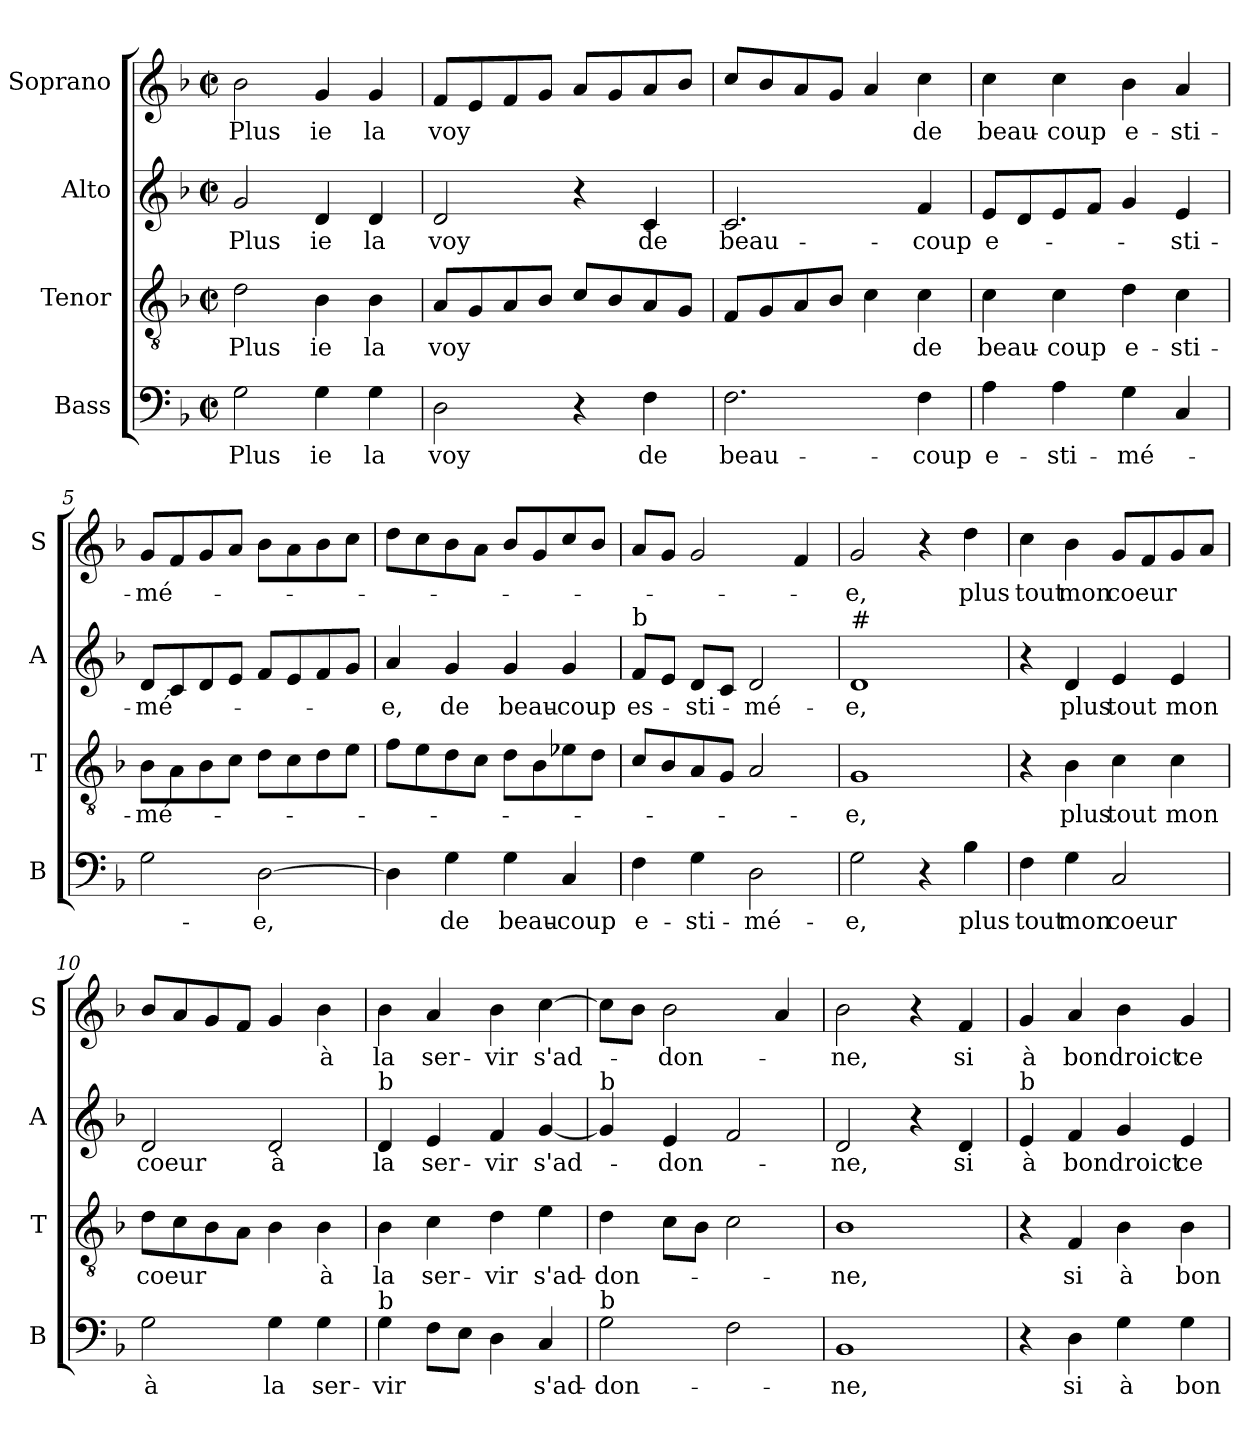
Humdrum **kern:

**kern	**text	**kern	**text	**kern	**text	**kern	**text
*part4	*part4	*part3	*part3	*part2	*part2	*part1	*part1
*staff4	*staff4	*staff3	*staff3	*staff2	*staff2	*staff1	*staff1
*I"Bass	*	*I"Tenor	*	*I"Alto	*	*I"Soprano	*
*I'B	*	*I'T	*	*I'A	*	*I'S	*
*clefF4	*	*clefGv2	*	*clefG2	*	*clefG2	*
*k[b-]	*	*k[b-]	*	*k[b-]	*	*k[b-]	*
*F:	*	*F:	*	*F:	*	*F:	*
*M2/2	*	*M2/2	*	*M2/2	*	*M2/2	*
*met(c|)	*	*met(c|)	*	*met(c|)	*	*met(c|)	*
=1	=1	=1	=1	=1	=1	=1	=1
!	!LO:LY:b	!	!LO:LY:b	!	!LO:LY:b	!	!LO:LY:b
2G\	Plus	2d\	Plus	2g/	Plus	2b-\	Plus
!	!LO:LY:b	!	!LO:LY:b	!	!LO:LY:b	!	!LO:LY:b
4G\	ie	4B-\	ie	4d/	ie	4g/	ie
!	!LO:LY:b	!	!LO:LY:b	!	!LO:LY:b	!	!LO:LY:b
4G\	la	4B-\	la	4d/	la	4g/	la
=2	=2	=2	=2	=2	=2	=2	=2
!	!LO:LY:b	!	!LO:LY:b	!	!LO:LY:b	!	!LO:LY:b
2D\	voy	8A/L	voy	2d/	voy	8f/L	voy
.	.	8G/	.	.	.	8e/	.
.	.	8A/	.	.	.	8f/	.
.	.	8B-/J	.	.	.	8g/J	.
4r	.	8c/L	.	4r	.	8a/L	.
.	.	8B-/	.	.	.	8g/	.
!	!LO:LY:b	!	!	!	!LO:LY:b	!	!
4F\	de	8A/	.	4c/	de	8a/	.
.	.	8G/J	.	.	.	8b-/J	.
=3	=3	=3	=3	=3	=3	=3	=3
!	!LO:LY:b	!	!	!	!LO:LY:b	!	!
2.F\	beau-	8F/L	.	2.c/	beau-	8cc/L	.
.	.	8G/	.	.	.	8b-/	.
.	.	8A/	.	.	.	8a/	.
.	.	8B-/J	.	.	.	8g/J	.
.	.	4c\	.	.	.	4a/	.
!	!LO:LY:b	!	!LO:LY:b	!	!LO:LY:b	!	!LO:LY:b
4F\	-coup	4c\	de	4f/	-coup	4cc\	de
=4	=4	=4	=4	=4	=4	=4	=4
!	!LO:LY:b	!	!LO:LY:b	!	!LO:LY:b	!	!LO:LY:b
4A\	e-	4c\	beau-	8e/L	e-	4cc\	beau-
.	.	.	.	8d/	.	.	.
!	!LO:LY:b	!	!LO:LY:b	!	!	!	!LO:LY:b
4A\	-sti-	4c\	-coup	8e/	.	4cc\	-coup
.	.	.	.	8f/J	.	.	.
!	!LO:LY:b	!	!LO:LY:b	!	!	!	!LO:LY:b
4G\	-mé-	4d\	e-	4g/	.	4b-\	e-
!	!	!	!LO:LY:b	!	!LO:LY:b	!	!LO:LY:b
4C/	.	4c\	-sti-	4e/	-sti-	4a/	-sti-
!!LO:LB:g=z
=5	=5	=5	=5	=5	=5	=5	=5
!	!	!	!LO:LY:b	!	!LO:LY:b	!	!LO:LY:b
2G\	.	8B-\L	-mé-	8d/L	-mé-	8g/L	-mé-
.	.	8A\	.	8c/	.	8f/	.
.	.	8B-\	.	8d/	.	8g/	.
.	.	8c\J	.	8e/J	.	8a/J	.
!	!LO:LY:b	!	!	!	!	!	!
[2D\	-e,	8d\L	.	8f/L	.	8b-\L	.
.	.	8c\	.	8e/	.	8a\	.
.	.	8d\	.	8f/	.	8b-\	.
.	.	8e\J	.	8g/J	.	8cc\J	.
=6	=6	=6	=6	=6	=6	=6	=6
!	!	!	!	!	!LO:LY:b	!	!
4D\]	.	8f\L	.	4a/	-e,	8dd\L	.
.	.	8e\	.	.	.	8cc\	.
!	!LO:LY:b	!	!	!	!LO:LY:b	!	!
4G\	de	8d\	.	4g/	de	8b-\	.
.	.	8c\J	.	.	.	8a\J	.
!	!LO:LY:b	!	!	!	!LO:LY:b	!	!
4G\	beau-	8d\L	.	4g/	beau-	8b-/L	.
.	.	8B-\	.	.	.	8g/	.
!	!LO:LY:b	!	!	!	!LO:LY:b	!	!
4C/	-coup	8e-X\	.	4g/	-coup	8cc/	.
.	.	8d\J	.	.	.	8b-/J	.
=7	=7	=7	=7	=7	=7	=7	=7
!	!	!	!	!LO:TX:a:t=b	!	!	!
!	!LO:LY:b	!	!	!	!LO:LY:b	!	!
4F\	e-	8c/L	.	8f/L	es-	8a/L	.
.	.	8B-/	.	8e/J	.	8g/J	.
!	!LO:LY:b	!	!	!	!LO:LY:b	!	!
4G\	-sti-	8A/	.	8d/L	-sti-	2g/	.
.	.	8G/J	.	8c/J	.	.	.
!	!LO:LY:b	!	!	!	!LO:LY:b	!	!
2D\	-mé-	2A/	.	2d/	-mé-	.	.
.	.	.	.	.	.	4f/	.
=8	=8	=8	=8	=8	=8	=8	=8
!	!	!	!	!LO:TX:a:t=#	!	!	!
!	!LO:LY:b	!	!LO:LY:b	!	!LO:LY:b	!	!LO:LY:b
2G\	-e,	1G	-e,	1d	-e,	2g/	-e,
4r	.	.	.	.	.	4r	.
!	!LO:LY:b	!	!	!	!	!	!LO:LY:b
4B-\	plus	.	.	.	.	4dd\	plus
=9	=9	=9	=9	=9	=9	=9	=9
!	!LO:LY:b	!	!	!	!	!	!LO:LY:b
4F\	tout	4r	.	4r	.	4cc\	tout
!	!LO:LY:b	!	!LO:LY:b	!	!LO:LY:b	!	!LO:LY:b
4G\	mon	4B-\	plus	4d/	plus	4b-\	mon
!	!LO:LY:b	!	!LO:LY:b	!	!LO:LY:b	!	!LO:LY:b
2C/	coeur	4c\	tout	4e/	tout	8g/L	coeur
.	.	.	.	.	.	8f/	.
!	!	!	!LO:LY:b	!	!LO:LY:b	!	!
.	.	4c\	mon	4e/	mon	8g/	.
.	.	.	.	.	.	8a/J	.
!!LO:PB:g=z
=10	=10	=10	=10	=10	=10	=10	=10
!	!LO:LY:b	!	!LO:LY:b	!	!LO:LY:b	!	!
2G\	à	8d\L	coeur	2d/	coeur	8b-/L	.
.	.	8c\	.	.	.	8a/	.
.	.	8B-\	.	.	.	8g/	.
.	.	8A\J	.	.	.	8f/J	.
!	!LO:LY:b	!	!	!	!LO:LY:b	!	!
4G\	la	4B-\	.	2d/	à	4g/	.
!	!LO:LY:b	!	!LO:LY:b	!	!	!	!LO:LY:b
4G\	ser-	4B-\	à	.	.	4b-\	à
=11	=11	=11	=11	=11	=11	=11	=11
!	!	!	!	!LO:TX:a:t=b	!	!	!
!LO:TX:a:t=b	!	!	!	!	!	!	!
!	!LO:LY:b	!	!LO:LY:b	!	!LO:LY:b	!	!LO:LY:b
4G\	-vir	4B-\	la	4d/	la	4b-\	la
!	!	!	!LO:LY:b	!	!LO:LY:b	!	!LO:LY:b
8F\L	.	4c\	ser-	4e/	ser-	4a/	ser-
8E\J	.	.	.	.	.	.	.
!	!	!	!LO:LY:b	!	!LO:LY:b	!	!LO:LY:b
4D\	.	4d\	-vir	4f/	-vir	4b-\	-vir
!	!LO:LY:b	!	!LO:LY:b	!	!LO:LY:b	!	!LO:LY:b
4C/	s'ad-	4e\	s'ad-	[4g/	s'ad-	[4cc\	s'ad-
=12	=12	=12	=12	=12	=12	=12	=12
!	!	!	!	!LO:TX:a:t=b	!	!	!
!LO:TX:a:t=b	!	!	!	!	!	!	!
!	!LO:LY:b	!	!LO:LY:b	!	!	!	!
2G\	-don-	4d\	-don-	4g/]	.	8cc\L]	.
.	.	.	.	.	.	8b-\J	.
!	!	!	!	!	!LO:LY:b	!	!LO:LY:b
.	.	8c\L	.	4e/	-don-	2b-\	-don-
.	.	8B-\J	.	.	.	.	.
2F\	.	2c\	.	2f/	.	.	.
.	.	.	.	.	.	4a/	.
=13	=13	=13	=13	=13	=13	=13	=13
!	!LO:LY:b	!	!LO:LY:b	!	!LO:LY:b	!	!LO:LY:b
1BB-	-ne,	1B-	-ne,	2d/	-ne,	2b-\	-ne,
.	.	.	.	4r	.	4r	.
!	!	!	!	!	!LO:LY:b	!	!LO:LY:b
.	.	.	.	4d/	si	4f/	si
=14	=14	=14	=14	=14	=14	=14	=14
!	!	!	!	!LO:TX:a:t=b	!	!	!
!	!	!	!	!	!LO:LY:b	!	!LO:LY:b
4r	.	4r	.	4e/	à	4g/	à
!	!LO:LY:b	!	!LO:LY:b	!	!LO:LY:b	!	!LO:LY:b
4D\	si	4F/	si	4f/	bon	4a/	bon
!	!LO:LY:b	!	!LO:LY:b	!	!LO:LY:b	!	!LO:LY:b
4G\	à	4B-\	à	4g/	droict	4b-\	droict
!	!LO:LY:b	!	!LO:LY:b	!	!LO:LY:b	!	!LO:LY:b
4G\	bon	4B-\	bon	4e/	ce	4g/	ce
=	=	=	=	=	=	=	=
*-	*-	*-	*-	*-	*-	*-	*-
